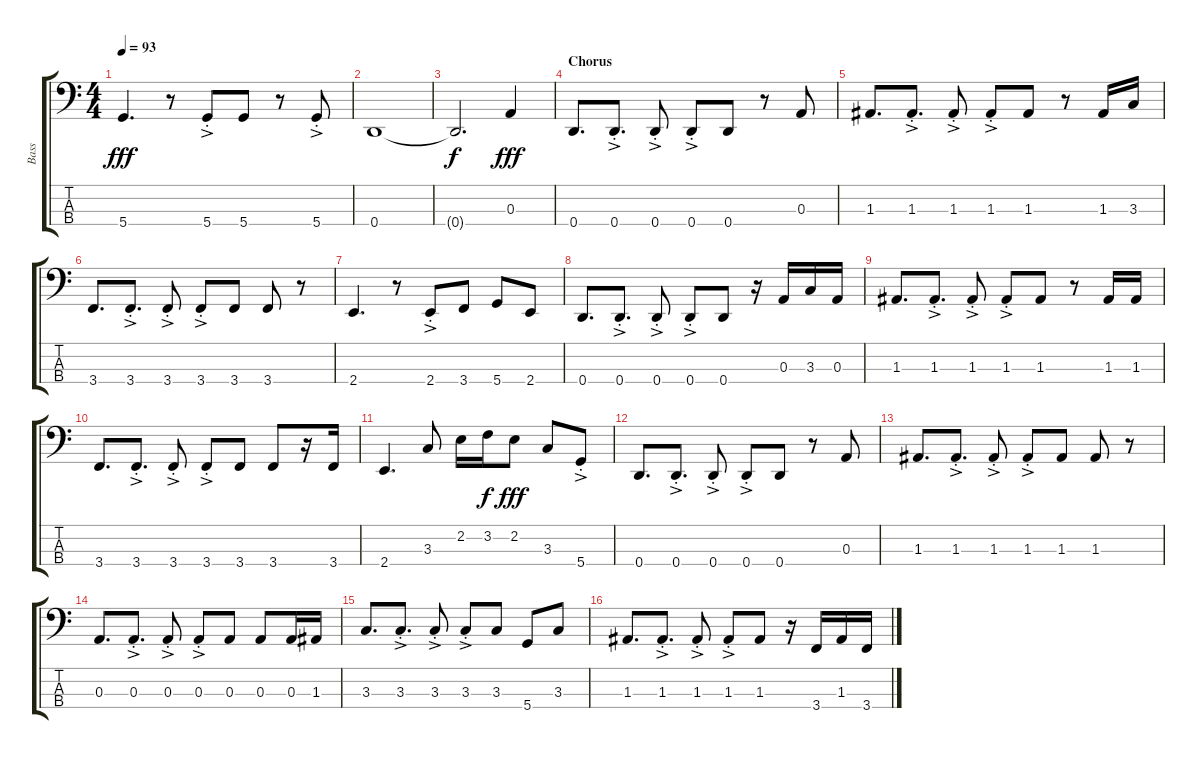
\track ("Bass" "Bass") {instrument fretlessbass}
\staff {score tabs}
\tuning (G2 D2 A1 D1) {hide}
\ts (4 4)
\tempo 93
\clef f4
\ks c
5.4.4{d dy fff} r.8 5.4{ac st}.8 5.4.8 r.8 5.4{ac st}.8 |
0.4.1 |
0.4{t}.2{d dy f} 0.3.4{dy fff} |
\section ("" "Chorus")
0.4.8{d} 0.4{ac st}.8{d} 0.4{ac st}.8 0.4{ac st}.8 0.4.8 r.8 0.3.8 |
1.3.8{d} 1.3{ac st}.8{d} 1.3{ac st}.8 1.3{ac st}.8 1.3.8 r.8 1.3.16 3.3.16 |
3.4.8{d} 3.4{ac st}.8{d} 3.4{ac st}.8 3.4{ac st}.8 3.4.8 3.4.8 r.8 |
2.4.4{d} r.8 2.4{ac st}.8 3.4.8 5.4.8 2.4.8 |
0.4.8{d} 0.4{ac st}.8{d} 0.4{ac st}.8 0.4{ac st}.8 0.4.8 r.16 0.3.16 3.3.16 0.3.16 |
1.3.8{d} 1.3{ac st}.8{d} 1.3{ac st}.8 1.3{ac st}.8 1.3.8 r.8 1.3.16 1.3.16 |
3.4.8{d} 3.4{ac st}.8{d} 3.4{ac st}.8 3.4{ac st}.8 3.4.8 3.4.8 r.16 3.4.16 |
2.4.4{d} 3.3.8 2.2.16 3.2.16{dy f} 2.2.8{dy fff} 3.3.8 5.4{ac st}.8 |
0.4.8{d} 0.4{ac st}.8{d} 0.4{ac st}.8 0.4{ac st}.8 0.4.8 r.8 0.3.8 |
1.3.8{d} 1.3{ac st}.8{d} 1.3{ac st}.8 1.3{ac st}.8 1.3.8 1.3.8 r.8 |
0.3.8{d} 0.3{ac st}.8{d} 0.3{ac st}.8 0.3{ac st}.8 0.3.8 0.3.8 0.3.16 1.3.16 |
3.3.8{d} 3.3{ac st}.8{d} 3.3{ac st}.8 3.3{ac st}.8 3.3.8 5.4.8 3.3.8 |
1.3.8{d} 1.3{ac st}.8{d} 1.3{ac st}.8 1.3{ac st}.8 1.3.8 r.16 3.4.16 1.3.16 3.4.16
